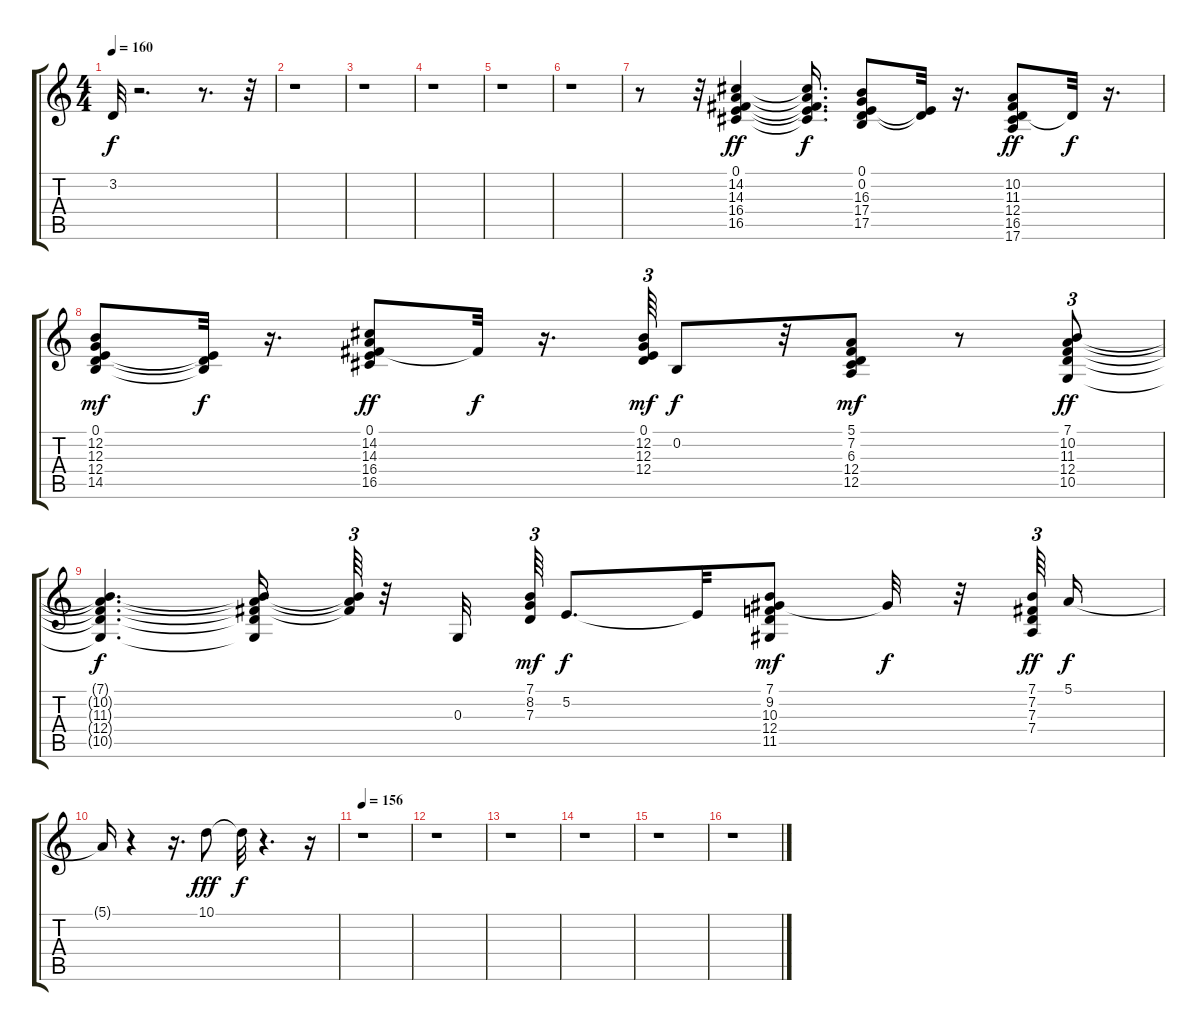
\track "" {instrument altosax}
\staff {score tabs}
\tuning (E4 B3 G3 D3 A2 E2) {hide}
\ts (4 4)
\tempo 160
\clef g2
\ks c
3.2{t}.32{dy f} r.2{d} r.8{d} r.32 |
r.1 |
r.1 |
r.1 |
r.1 |
r.1 |
r.8 r.32 (0.1 14.2 14.3 16.4 16.5).4{dy ff} (0.1{t} 14.2{t} 14.3{t} 16.4{t} 16.5{t}).16{d dy f} (0.1 0.2 16.3 17.4 17.5).8 (0.1{t} 17.5{t}).32 r.16{d} (10.2 11.3 12.4 16.5 17.6).8{dy ff} 12.4{t}.32{dy f} r.16{d} |
(0.1 12.2 12.3 12.4 14.5).8{dy mf} (0.1{t} 12.4{t} 14.5{t}).32{dy f} r.16{d} (0.1 14.2 14.3 16.4 16.5).8{dy ff} 16.4{t}.32{dy f} r.16{d} (0.1 12.2 12.3 12.4).64{tu (3 2) dy mf} 0.2.8{dy f} r.32 (5.1 7.2 6.3 12.4 12.5).8{dy mf} r.8 (7.1 10.2 11.3 12.4 10.5).8{tu (3 2) dy ff} |
(7.1{t} 10.2{t} 11.3{t} 12.4{t} 10.5{t}).4{d dy f} (7.1{t} 10.2{t} 11.3{t} 12.4{t} 10.5{t}).16 (7.1{t} 10.2{t} 11.3{t}).64{tu (3 2)} r.32 0.3.32 (7.1 8.2 7.3).64{tu (3 2) dy mf} 5.2.8{d dy f} 5.2{t}.32 (7.1 9.2 10.3 12.4 11.5).8{dy mf} 9.2{t}.32{dy f} r.32 (7.1 7.2 7.3 7.4).64{tu (3 2) dy ff} 5.1.16{dy f} |
5.1{t}.16 r.4 r.16{d} 10.1.8{dy fff} 10.1{t}.32{dy f} r.4{d} r.16 |
\tempo 156
r.1 |
r.1 |
r.1 |
r.1 |
r.1 |
r.1
